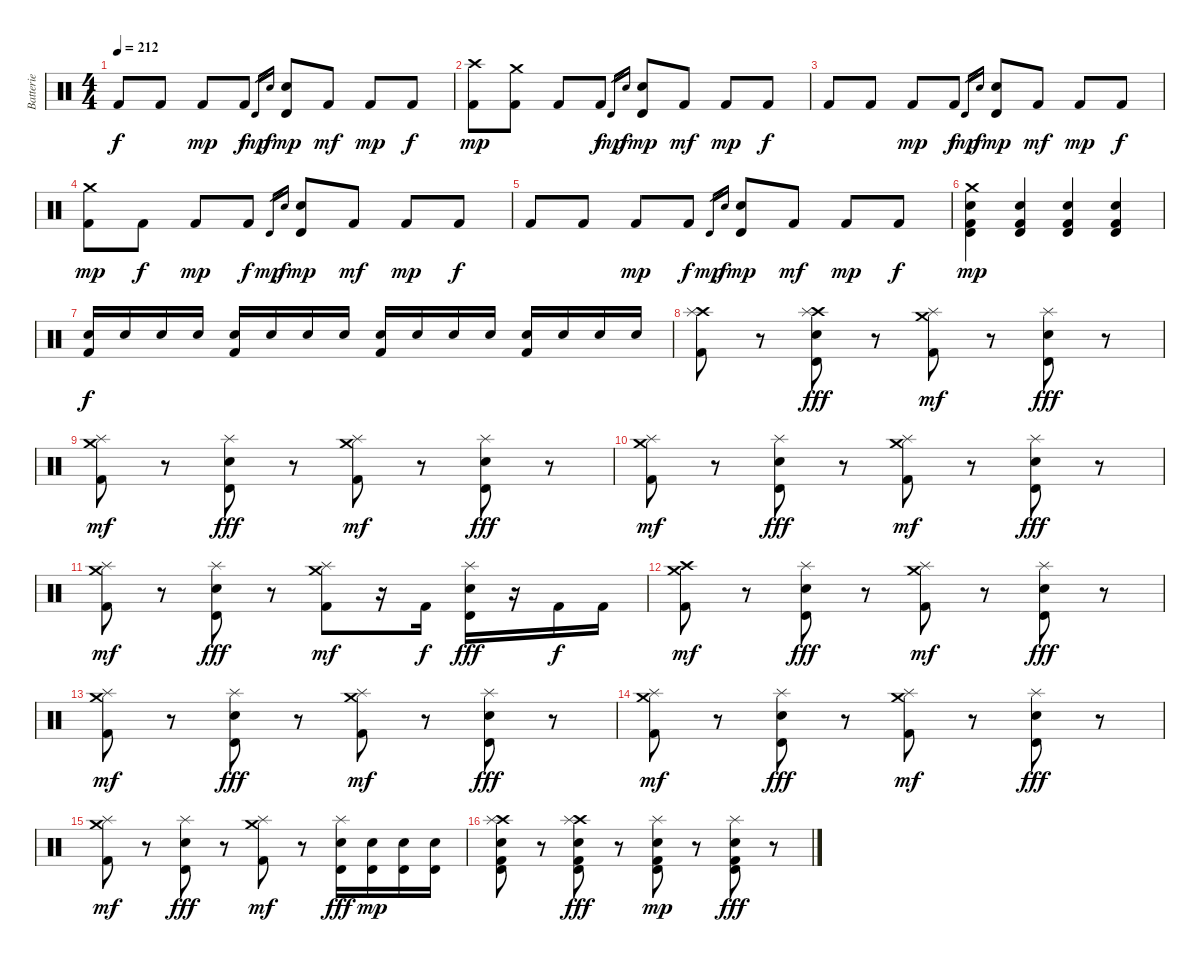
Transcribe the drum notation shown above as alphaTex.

\track ("Batterie" "Batterie") {instrument percussion}
\staff {score}
\articulation defaults
\ts (4 4)
\tempo 212
\clef neutral
\ks c "Kick (hit) 2".8{dy f} "Kick (hit) 2".8 "Kick (hit) 2".8{dy mp} "Kick (hit) 2".8{dy f} "Timbale high (hit)".16{gr dy mp} "Electric Snare (hit)".16{gr dy f}
("Timbale high (hit)" "Electric Snare (hit)").8{dy mp} "Kick (hit) 2".8{dy mf} "Kick (hit) 2".8{dy mp} "Kick (hit) 2".8{dy f} |
("Crash high (hit)" "Kick (hit) 2").8{dy mp} ("Crash medium (hit)" "Kick (hit) 2").8 "Kick (hit) 2".8 "Kick (hit) 2".8{dy f} "Timbale high (hit)".16{gr dy mp} "Electric Snare (hit)".16{gr dy f} ("Timbale high (hit)" "Electric Snare (hit)").8{dy mp} "Kick (hit) 2".8{dy mf} "Kick (hit) 2".8{dy mp} "Kick (hit) 2".8{dy f} |
"Kick (hit) 2".8 "Kick (hit) 2".8 "Kick (hit) 2".8{dy mp} "Kick (hit) 2".8{dy f} "Timbale high (hit)".16{gr dy mp} "Electric Snare (hit)".16{gr dy f} ("Timbale high (hit)" "Electric Snare (hit)").8{dy mp} "Kick (hit) 2".8{dy mf} "Kick (hit) 2".8{dy mp} "Kick (hit) 2".8{dy f} |
("Crash medium (hit)" "Kick (hit) 2").8{dy mp} "Kick (hit) 2".8{dy f} "Kick (hit) 2".8{dy mp} "Kick (hit) 2".8{dy f} "Timbale high (hit)".16{gr dy mp} "Electric Snare (hit)".16{gr dy f} ("Timbale high (hit)" "Electric Snare (hit)").8{dy mp} "Kick (hit) 2".8{dy mf} "Kick (hit) 2".8{dy mp} "Kick (hit) 2".8{dy f} |
"Kick (hit) 2".8 "Kick (hit) 2".8 "Kick (hit) 2".8{dy mp} "Kick (hit) 2".8{dy f} "Timbale high (hit)".16{gr dy mp} "Electric Snare (hit)".16{gr dy f} ("Timbale high (hit)" "Electric Snare (hit)").8{dy mp} "Kick (hit) 2".8{dy mf} "Kick (hit) 2".8{dy mp} "Kick (hit) 2".8{dy f} |
("Crash medium (hit)" "Timbale high (hit)" "Electric Snare (hit)" "Kick (hit) 2").4{dy mp} ("Timbale high (hit)" "Electric Snare (hit)" "Kick (hit) 2").4 ("Timbale high (hit)" "Electric Snare (hit)" "Kick (hit) 2").4 ("Timbale high (hit)" "Electric Snare (hit)" "Kick (hit) 2").4 |
("Electric Snare (hit)" "Kick (hit) 2").16{dy f} "Electric Snare (hit)".16 "Electric Snare (hit)".16 "Electric Snare (hit)".16 ("Electric Snare (hit)" "Kick (hit) 2").16 "Electric Snare (hit)".16 "Electric Snare (hit)".16 "Electric Snare (hit)".16 ("Electric Snare (hit)" "Kick (hit) 2").16 "Electric Snare (hit)".16 "Electric Snare (hit)".16 "Electric Snare (hit)".16 ("Electric Snare (hit)" "Kick (hit) 2").16 "Electric Snare (hit)".16 "Electric Snare (hit)".16 "Electric Snare (hit)".16 |
("Crash high (hit)" "Splash (hit)" "Kick (hit) 2").8 r.8 ("Crash high (hit)" "Splash (hit)" "Timbale high (hit)" "Electric Snare (hit)").8{dy fff} r.8 ("Crash medium (hit)" "Splash (hit)" "Kick (hit) 2").8{dy mf} r.8 ("Splash (hit)" "Timbale high (hit)" "Electric Snare (hit)").8{dy fff} r.8 |
("Crash medium (hit)" "Splash (hit)" "Kick (hit) 2").8{dy mf} r.8 ("Splash (hit)" "Timbale high (hit)" "Electric Snare (hit)").8{dy fff} r.8 ("Crash medium (hit)" "Splash (hit)" "Kick (hit) 2").8{dy mf} r.8 ("Splash (hit)" "Timbale high (hit)" "Electric Snare (hit)").8{dy fff} r.8 |
("Crash medium (hit)" "Splash (hit)" "Kick (hit) 2").8{dy mf} r.8 ("Splash (hit)" "Timbale high (hit)" "Electric Snare (hit)").8{dy fff} r.8 ("Crash medium (hit)" "Splash (hit)" "Kick (hit) 2").8{dy mf} r.8 ("Splash (hit)" "Timbale high (hit)" "Electric Snare (hit)").8{dy fff} r.8 |
("Crash medium (hit)" "Splash (hit)" "Kick (hit) 2").8{dy mf} r.8 ("Splash (hit)" "Timbale high (hit)" "Electric Snare (hit)").8{dy fff} r.8 ("Crash medium (hit)" "Splash (hit)" "Kick (hit) 2").8{dy mf} r.16 "Kick (hit) 2".16{dy f} ("Splash (hit)" "Timbale high (hit)" "Electric Snare (hit)").16{dy fff} r.16 "Kick (hit) 2".16{dy f} "Kick (hit) 2".16 |
("Crash high (hit)" "Crash medium (hit)" "Kick (hit) 2").8{dy mf} r.8 ("Splash (hit)" "Timbale high (hit)" "Electric Snare (hit)").8{dy fff} r.8 ("Crash medium (hit)" "Splash (hit)" "Kick (hit) 2").8{dy mf} r.8 ("Splash (hit)" "Timbale high (hit)" "Electric Snare (hit)").8{dy fff} r.8 |
("Crash medium (hit)" "Splash (hit)" "Kick (hit) 2").8{dy mf} r.8 ("Splash (hit)" "Timbale high (hit)" "Electric Snare (hit)").8{dy fff} r.8 ("Crash medium (hit)" "Splash (hit)" "Kick (hit) 2").8{dy mf} r.8 ("Splash (hit)" "Timbale high (hit)" "Electric Snare (hit)").8{dy fff} r.8 |
("Crash medium (hit)" "Splash (hit)" "Kick (hit) 2").8{dy mf} r.8 ("Splash (hit)" "Timbale high (hit)" "Electric Snare (hit)").8{dy fff} r.8 ("Crash medium (hit)" "Splash (hit)" "Kick (hit) 2").8{dy mf} r.8 ("Splash (hit)" "Timbale high (hit)" "Electric Snare (hit)").8{dy fff} r.8 |
("Crash medium (hit)" "Splash (hit)" "Kick (hit) 2").8{dy mf} r.8 ("Splash (hit)" "Timbale high (hit)" "Electric Snare (hit)").8{dy fff} r.8 ("Crash medium (hit)" "Splash (hit)" "Kick (hit) 2").8{dy mf} r.8 ("Splash (hit)" "Timbale high (hit)" "Electric Snare (hit)").16{dy fff} ("Timbale high (hit)" "Electric Snare (hit)").16{dy mp} ("Timbale high (hit)" "Electric Snare (hit)").16 ("Timbale high (hit)" "Electric Snare (hit)").16 |
("Crash high (hit)" "Splash (hit)" "Timbale high (hit)" "Electric Snare (hit)" "Kick (hit) 2").8 r.8 ("Crash high (hit)" "Splash (hit)" "Timbale high (hit)" "Electric Snare (hit)" "Kick (hit) 2").8{dy fff} r.8 ("Splash (hit)" "Timbale high (hit)" "Electric Snare (hit)" "Kick (hit) 2").8{dy mp} r.8 ("Splash (hit)" "Timbale high (hit)" "Electric Snare (hit)" "Kick (hit) 2").8{dy fff} r.8
